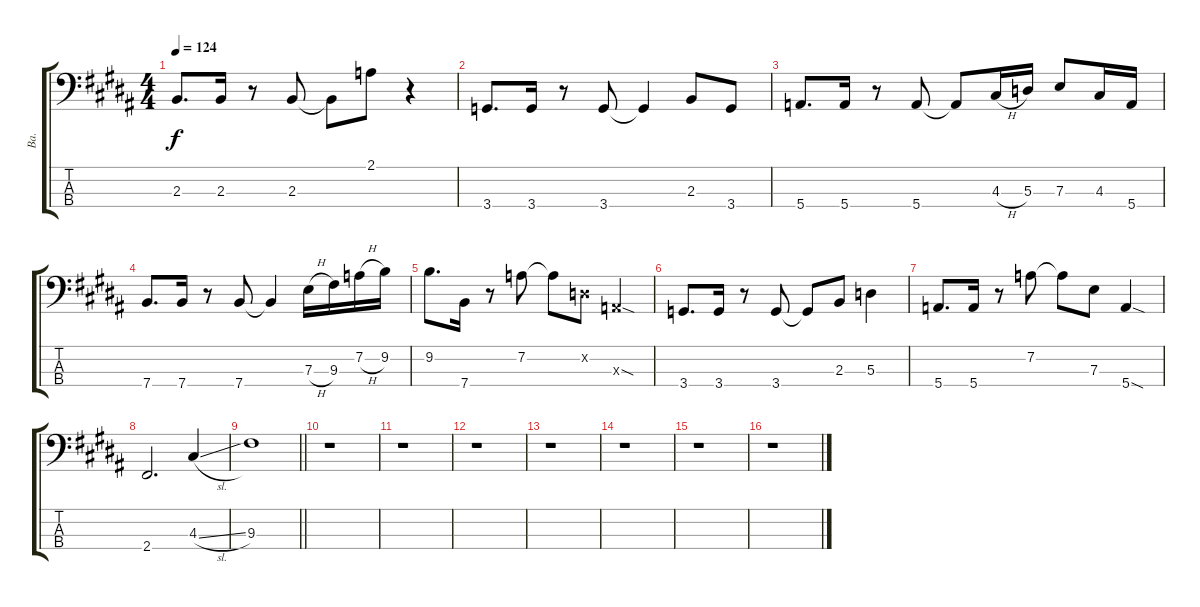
\track ("Ba." "Ba.") {instrument electricbassfinger}
\staff {score tabs}
\tuning (G2 D2 A1 E1) {hide}
\ts (4 4)
\tempo 124
\clef f4
\ks b
2.3.8{d dy f} 2.3.16 r.8 2.3.8 2.3{t}.8 2.1.8 r.4 |
3.4.8{d} 3.4.16 r.8 3.4.8 3.4{t}.4 2.3.8 3.4.8 |
5.4.8{d} 5.4.16 r.8 5.4.8 5.4{t}.8 4.3{h}.16 5.3.16 7.3.8 4.3.16 5.4.16 |
7.4.8{d} 7.4.16 r.8 7.4.8 7.4{t}.4 7.3{h}.16 9.3.16 7.2{h}.16 9.2.16 |
9.2.8{d} 7.4.16 r.8 7.2.8 7.2{t}.8 0.2{x}.8 0.3{sod x}.4 |
3.4.8{d} 3.4.16 r.8 3.4.8 3.4{t}.8 2.3.8 5.3.4 |
5.4.8{d} 5.4.16 r.8 7.2.8 7.2{t}.8 7.3.8 5.4{sod}.4 |
2.4.2{d} 4.3{sl}.4 |
\barLineRight lightlight
9.3.1 |
r.1 |
r.1 |
r.1 |
r.1 |
r.1 |
r.1 |
r.1
